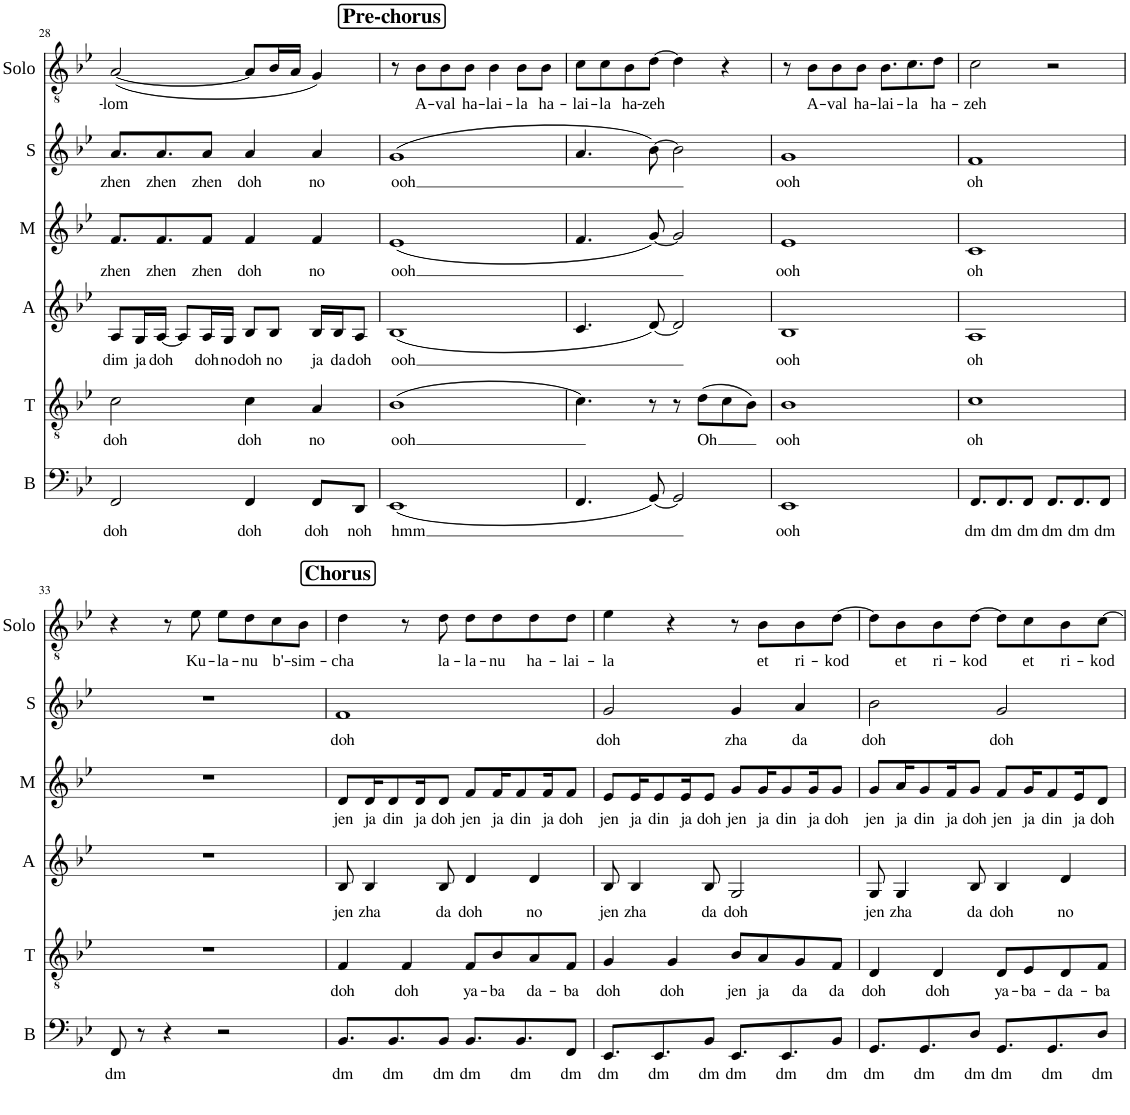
**kern	**text	**kern	**text	**kern	**text	**kern	**text	**kern	**text	**kern	**text
*part6	*part6	*part5	*part5	*part4	*part4	*part3	*part3	*part2	*part2	*part1	*part1
*staff6	*staff6	*staff5	*staff5	*staff4	*staff4	*staff3	*staff3	*staff2	*staff2	*staff1	*staff1
*I"Bass	*	*I"Tenor	*	*I"Alto	*	*I"Mezzo	*	*I"Soprano	*	*I"Solo	*
*I'B	*	*I'T	*	*I'A	*	*I'M	*	*I'S	*	*I'Solo	*
!!LO:PB:g=z
*clefF4	*	*clefGv2	*	*clefG2	*	*clefG2	*	*clefG2	*	*clefGv2	*
*k[b-e-]	*	*k[b-e-]	*	*k[b-e-]	*	*k[b-e-]	*	*k[b-e-]	*	*k[b-e-]	*
*M4/4	*	*M4/4	*	*M4/4	*	*M4/4	*	*M4/4	*	*M4/4	*
=28	=28	=28	=28	=28	=28	=28	=28	=28	=28	=28	=28
!	!LO:LY:b	!	!LO:LY:b	!	!LO:LY:b	!	!LO:LY:b	!	!LO:LY:b	!	!LO:LY:b
2FF/	doh	2c\	doh	8A/L	dim	8.f/L	zhen	8.a/L	zhen	([2A/	lom
!	!	!	!	!	!LO:LY:b	!	!	!	!	!	!
.	.	.	.	16G/L	ja	.	.	.	.	.	.
!	!	!	!	!	!LO:LY:b	!	!LO:LY:b	!	!LO:LY:b	!	!
.	.	.	.	[16A/JJ	doh	8.f/	zhen	8.a/	zhen	.	.
.	.	.	.	8A/L]	.	.	.	.	.	.	.
!	!	!	!	!	!LO:LY:b	!	!LO:LY:b	!	!LO:LY:b	!	!
.	.	.	.	16A/L	doh	8f/J	zhen	8a/J	zhen	.	.
!	!	!	!	!	!LO:LY:b	!	!	!	!	!	!
.	.	.	.	16G/JJ	no	.	.	.	.	.	.
!	!LO:LY:b	!	!LO:LY:b	!	!LO:LY:b	!	!LO:LY:b	!	!LO:LY:b	!	!
4FF/	doh	4c\	doh	8B-/L	doh	4f/	doh	4a/	doh	8A/L]	.
!	!	!	!	!	!LO:LY:b	!	!	!	!	!	!
.	.	.	.	8B-/J	no	.	.	.	.	16B-/L	.
.	.	.	.	.	.	.	.	.	.	16A/JJ	.
!	!LO:LY:b	!	!LO:LY:b	!	!LO:LY:b	!	!LO:LY:b	!	!LO:LY:b	!	!
8FF/L	doh	4A/	no	16B-/LL	ja	4f/	no	4a/	no	4G/)	.
!	!	!	!	!	!LO:LY:b	!	!	!	!	!	!
.	.	.	.	16B-/J	da	.	.	.	.	.	.
!	!LO:LY:b	!	!	!	!LO:LY:b	!	!	!	!	!	!
8DD/J	noh	.	.	8A/J	doh	.	.	.	.	.	.
=29	=29	=29	=29	=29	=29	=29	=29	=29	=29	=29	=29
!	!	!	!	!	!	!	!	!	!	!LO:TX:a:B:t=Pre-chorus	!
!	!LO:LY:b	!	!LO:LY:b	!	!LO:LY:b	!	!LO:LY:b	!	!LO:LY:b	!	!
(1EE-	hmm	(1B-	ooh	(1B-	ooh	(1e-	ooh	(1g	ooh	8r	.
!	!	!	!	!	!	!	!	!	!	!	!LO:LY:b
.	.	.	.	.	.	.	.	.	.	8B-\L	A-
!	!	!	!	!	!	!	!	!	!	!	!LO:LY:b
.	.	.	.	.	.	.	.	.	.	8B-\	-val
!	!	!	!	!	!	!	!	!	!	!	!LO:LY:b
.	.	.	.	.	.	.	.	.	.	8B-\J	ha-
!	!	!	!	!	!	!	!	!	!	!	!LO:LY:b
.	.	.	.	.	.	.	.	.	.	4B-\	-lai-
!	!	!	!	!	!	!	!	!	!	!	!LO:LY:b
.	.	.	.	.	.	.	.	.	.	8B-\L	-la
!	!	!	!	!	!	!	!	!	!	!	!LO:LY:b
.	.	.	.	.	.	.	.	.	.	8B-\J	ha-
=30	=30	=30	=30	=30	=30	=30	=30	=30	=30	=30	=30
!	!	!	!	!	!	!	!	!	!	!	!LO:LY:b
4.FF/	.	4.c\)	.	4.c/	.	4.f/	.	4.a/	.	8c\L	-lai-
!	!	!	!	!	!	!	!	!	!	!	!LO:LY:b
.	.	.	.	.	.	.	.	.	.	8c\	-la
!	!	!	!	!	!	!	!	!	!	!	!LO:LY:b
.	.	.	.	.	.	.	.	.	.	8B-\	ha-
!	!	!	!	!	!	!	!	!	!	!	!LO:LY:b
[8GG/)	.	8r	.	[8d/)	.	[8g/)	.	[8b-\)	.	[8d\J	-zeh
2GG/]	.	8r	.	2d/]	.	2g/]	.	2b-\]	.	4d\]	.
!	!	!	!LO:LY:b	!	!	!	!	!	!	!	!
.	.	(8d\L	Oh	.	.	.	.	.	.	.	.
.	.	8c\	.	.	.	.	.	.	.	4r	.
.	.	8B-\J)	.	.	.	.	.	.	.	.	.
=31	=31	=31	=31	=31	=31	=31	=31	=31	=31	=31	=31
!	!LO:LY:b	!	!LO:LY:b	!	!LO:LY:b	!	!LO:LY:b	!	!LO:LY:b	!	!
1EE-	ooh	1B-	ooh	1B-	ooh	1e-	ooh	1g	ooh	8r	.
!	!	!	!	!	!	!	!	!	!	!	!LO:LY:b
.	.	.	.	.	.	.	.	.	.	8B-\L	A-
!	!	!	!	!	!	!	!	!	!	!	!LO:LY:b
.	.	.	.	.	.	.	.	.	.	8B-\	-val
!	!	!	!	!	!	!	!	!	!	!	!LO:LY:b
.	.	.	.	.	.	.	.	.	.	8B-\J	ha-
!	!	!	!	!	!	!	!	!	!	!	!LO:LY:b
.	.	.	.	.	.	.	.	.	.	8.B-\L	-lai-
!	!	!	!	!	!	!	!	!	!	!	!LO:LY:b
.	.	.	.	.	.	.	.	.	.	8.c\	-la
!	!	!	!	!	!	!	!	!	!	!	!LO:LY:b
.	.	.	.	.	.	.	.	.	.	8d\J	ha-
=32	=32	=32	=32	=32	=32	=32	=32	=32	=32	=32	=32
!	!LO:LY:b	!	!LO:LY:b	!	!LO:LY:b	!	!LO:LY:b	!	!LO:LY:b	!	!LO:LY:b
8.FF/L	dm	1c	oh	1A	oh	1c	oh	1f	oh	2c\	-zeh
!	!LO:LY:b	!	!	!	!	!	!	!	!	!	!
8.FF/	dm	.	.	.	.	.	.	.	.	.	.
!	!LO:LY:b	!	!	!	!	!	!	!	!	!	!
8FF/J	dm	.	.	.	.	.	.	.	.	.	.
!	!LO:LY:b	!	!	!	!	!	!	!	!	!	!
8.FF/L	dm	.	.	.	.	.	.	.	.	2r	.
!	!LO:LY:b	!	!	!	!	!	!	!	!	!	!
8.FF/	dm	.	.	.	.	.	.	.	.	.	.
!	!LO:LY:b	!	!	!	!	!	!	!	!	!	!
8FF/J	dm	.	.	.	.	.	.	.	.	.	.
!!LO:LB:g=z
=33	=33	=33	=33	=33	=33	=33	=33	=33	=33	=33	=33
!	!LO:LY:b	!	!	!	!	!	!	!	!	!	!
8FF/	dm	1r	.	1r	.	1r	.	1r	.	4r	.
8r	.	.	.	.	.	.	.	.	.	.	.
4r	.	.	.	.	.	.	.	.	.	8r	.
!	!	!	!	!	!	!	!	!	!	!	!LO:LY:b
.	.	.	.	.	.	.	.	.	.	8e-\	Ku-
!	!	!	!	!	!	!	!	!	!	!	!LO:LY:b
2r	.	.	.	.	.	.	.	.	.	8e-\L	-la-
!	!	!	!	!	!	!	!	!	!	!	!LO:LY:b
.	.	.	.	.	.	.	.	.	.	8d\	-nu
!	!	!	!	!	!	!	!	!	!	!	!LO:LY:b
.	.	.	.	.	.	.	.	.	.	8c\	b'-
!	!	!	!	!	!	!	!	!	!	!	!LO:LY:b
.	.	.	.	.	.	.	.	.	.	8B-\J	-sim-
=34	=34	=34	=34	=34	=34	=34	=34	=34	=34	=34	=34
!	!	!	!	!	!	!	!	!	!	!LO:TX:a:B:t=Chorus	!
!	!LO:LY:b	!	!LO:LY:b	!	!LO:LY:b	!	!LO:LY:b	!	!LO:LY:b	!	!LO:LY:b
8.BB-/L	dm	4F/	doh	8B-/	jen	8d/L	jen	1f	doh	4d\	-cha
!	!	!	!	!	!LO:LY:b	!	!LO:LY:b	!	!	!	!
.	.	.	.	4B-/	zha	16d/K	ja	.	.	.	.
!	!LO:LY:b	!	!	!	!	!	!LO:LY:b	!	!	!	!
8.BB-/	dm	.	.	.	.	8d/	din	.	.	.	.
!	!	!	!LO:LY:b	!	!	!	!	!	!	!	!
.	.	4F/	doh	.	.	.	.	.	.	8r	.
!	!	!	!	!	!	!	!LO:LY:b	!	!	!	!
.	.	.	.	.	.	16d/K	ja	.	.	.	.
!	!LO:LY:b	!	!	!	!LO:LY:b	!	!LO:LY:b	!	!	!	!LO:LY:b
8BB-/J	dm	.	.	8B-/	da	8d/J	doh	.	.	8d\	la-
!	!LO:LY:b	!	!LO:LY:b	!	!LO:LY:b	!	!LO:LY:b	!	!	!	!LO:LY:b
8.BB-/L	dm	8F/L	ya-	4d/	doh	8f/L	jen	.	.	8d\L	-la-
!	!	!	!LO:LY:b	!	!	!	!LO:LY:b	!	!	!	!LO:LY:b
.	.	8B-/	-ba	.	.	16f/K	ja	.	.	8d\	-nu
!	!LO:LY:b	!	!	!	!	!	!LO:LY:b	!	!	!	!
8.BB-/	dm	.	.	.	.	8f/	din	.	.	.	.
!	!	!	!LO:LY:b	!	!LO:LY:b	!	!	!	!	!	!LO:LY:b
.	.	8A/	da-	4d/	no	.	.	.	.	8d\	ha-
!	!	!	!	!	!	!	!LO:LY:b	!	!	!	!
.	.	.	.	.	.	16f/K	ja	.	.	.	.
!	!LO:LY:b	!	!LO:LY:b	!	!	!	!LO:LY:b	!	!	!	!LO:LY:b
8FF/J	dm	8F/J	-ba	.	.	8f/J	doh	.	.	8d\J	-lai-
=35	=35	=35	=35	=35	=35	=35	=35	=35	=35	=35	=35
!	!LO:LY:b	!	!LO:LY:b	!	!LO:LY:b	!	!LO:LY:b	!	!LO:LY:b	!	!LO:LY:b
8.EE-/L	dm	4G/	doh	8B-/	jen	8e-/L	jen	2g/	doh	4e-\	-la
!	!	!	!	!	!LO:LY:b	!	!LO:LY:b	!	!	!	!
.	.	.	.	4B-/	zha	16e-/K	ja	.	.	.	.
!	!LO:LY:b	!	!	!	!	!	!LO:LY:b	!	!	!	!
8.EE-/	dm	.	.	.	.	8e-/	din	.	.	.	.
!	!	!	!LO:LY:b	!	!	!	!	!	!	!	!
.	.	4G/	doh	.	.	.	.	.	.	4r	.
!	!	!	!	!	!	!	!LO:LY:b	!	!	!	!
.	.	.	.	.	.	16e-/K	ja	.	.	.	.
!	!LO:LY:b	!	!	!	!LO:LY:b	!	!LO:LY:b	!	!	!	!
8BB-/J	dm	.	.	8B-/	da	8e-/J	doh	.	.	.	.
!	!LO:LY:b	!	!LO:LY:b	!	!LO:LY:b	!	!LO:LY:b	!	!LO:LY:b	!	!
8.EE-/L	dm	8B-/L	jen	2G/	doh	8g/L	jen	4g/	zha	8r	.
!	!	!	!LO:LY:b	!	!	!	!LO:LY:b	!	!	!	!LO:LY:b
.	.	8A/	ja	.	.	16g/K	ja	.	.	8B-\L	et
!	!LO:LY:b	!	!	!	!	!	!LO:LY:b	!	!	!	!
8.EE-/	dm	.	.	.	.	8g/	din	.	.	.	.
!	!	!	!LO:LY:b	!	!	!	!	!	!LO:LY:b	!	!LO:LY:b
.	.	8G/	da	.	.	.	.	4a/	da	8B-\	ri-
!	!	!	!	!	!	!	!LO:LY:b	!	!	!	!
.	.	.	.	.	.	16g/K	ja	.	.	.	.
!	!LO:LY:b	!	!LO:LY:b	!	!	!	!LO:LY:b	!	!	!	!LO:LY:b
8BB-/J	dm	8F/J	da	.	.	8g/J	doh	.	.	[8d\J	-kod
=36	=36	=36	=36	=36	=36	=36	=36	=36	=36	=36	=36
!	!LO:LY:b	!	!LO:LY:b	!	!LO:LY:b	!	!LO:LY:b	!	!LO:LY:b	!	!
8.GG/L	dm	4D/	doh	8G/	jen	8g/L	jen	2b-\	doh	8d\L]	.
!	!	!	!	!	!LO:LY:b	!	!LO:LY:b	!	!	!	!LO:LY:b
.	.	.	.	4G/	zha	16a/K	ja	.	.	8B-\	et
!	!LO:LY:b	!	!	!	!	!	!LO:LY:b	!	!	!	!
8.GG/	dm	.	.	.	.	8g/	din	.	.	.	.
!	!	!	!LO:LY:b	!	!	!	!	!	!	!	!LO:LY:b
.	.	4D/	doh	.	.	.	.	.	.	8B-\	ri-
!	!	!	!	!	!	!	!LO:LY:b	!	!	!	!
.	.	.	.	.	.	16f/K	ja	.	.	.	.
!	!LO:LY:b	!	!	!	!LO:LY:b	!	!LO:LY:b	!	!	!	!LO:LY:b
8D/J	dm	.	.	8B-/	da	8g/J	doh	.	.	[8d\J	-kod
!	!LO:LY:b	!	!LO:LY:b	!	!LO:LY:b	!	!LO:LY:b	!	!LO:LY:b	!	!
8.GG/L	dm	8D/L	ya-	4B-/	doh	8f/L	jen	2g/	doh	8d\L]	.
!	!	!	!LO:LY:b	!	!	!	!LO:LY:b	!	!	!	!LO:LY:b
.	.	8E-/	-ba-	.	.	16g/K	ja	.	.	8c\	et
!	!LO:LY:b	!	!	!	!	!	!LO:LY:b	!	!	!	!
8.GG/	dm	.	.	.	.	8f/	din	.	.	.	.
!	!	!	!LO:LY:b	!	!LO:LY:b	!	!	!	!	!	!LO:LY:b
.	.	8D/	-da-	4d/	no	.	.	.	.	8B-\	ri-
!	!	!	!	!	!	!	!LO:LY:b	!	!	!	!
.	.	.	.	.	.	16e-/K	ja	.	.	.	.
!	!LO:LY:b	!	!LO:LY:b	!	!	!	!LO:LY:b	!	!	!	!LO:LY:b
8D/J	dm	8F/J	-ba	.	.	8d/J	doh	.	.	[8c\J	-kod
=	=	=	=	=	=	=	=	=	=	=	=
*-	*-	*-	*-	*-	*-	*-	*-	*-	*-	*-	*-
